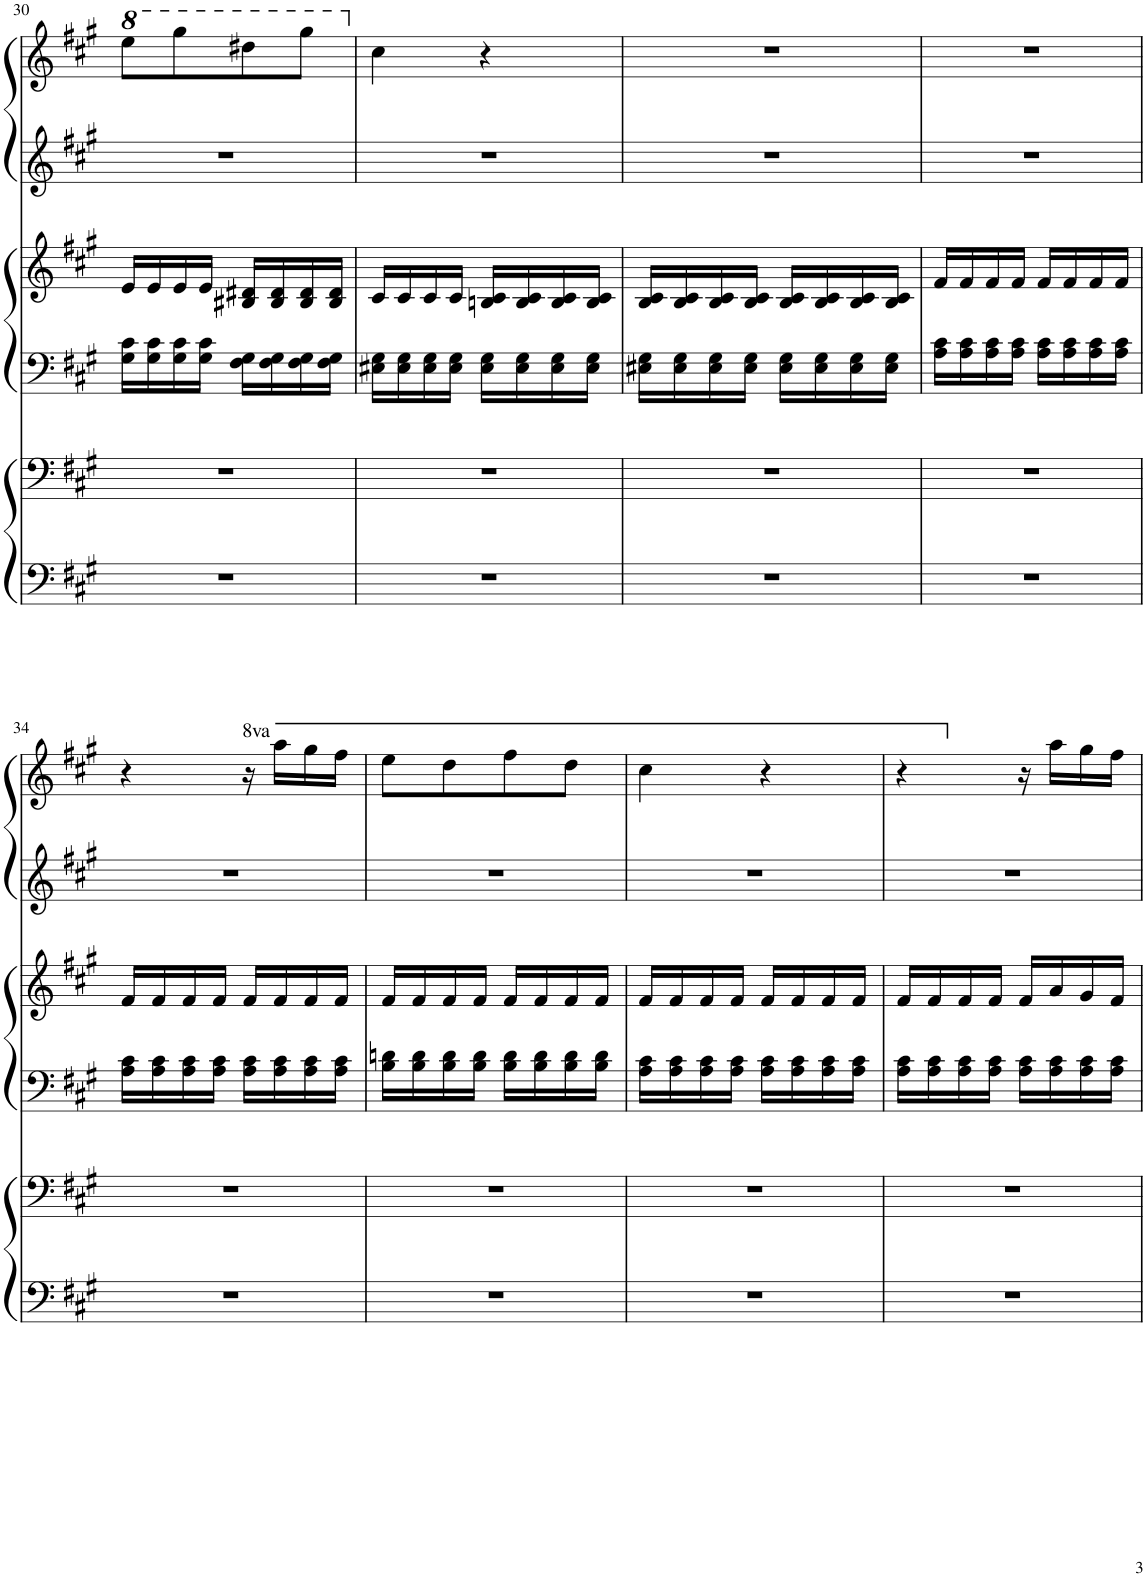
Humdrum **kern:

**kern	**kern	**kern	**kern	**kern	**kern
*part3	*part3	*part2	*part2	*part1	*part1
*staff6	*staff5	*staff4	*staff3	*staff2	*staff1
*I"Tertio	*	*I"Secondo	*	*I"Primo	*
!!LO:PB:g=z
*clefF4	*clefF4	*clefF4	*clefG2	*clefG2	*clefG2
*k[f#c#g#]	*k[f#c#g#]	*k[f#c#g#]	*k[f#c#g#]	*k[f#c#g#]	*k[f#c#g#]
*M2/4	*M2/4	*M2/4	*M2/4	*M2/4	*M2/4
*	*	*	*	*	*8va
=30	=30	=30	=30	=30	=30
2r	2r	16G#\ 16c#\LL	16e/LL	2r	8eee\L
.	.	16G#\ 16c#\	16e/	.	.
.	.	16G#\ 16c#\	16e/	.	8ggg#\
.	.	16G#\ 16c#\JJ	16e/JJ	.	.
.	.	16F#\ 16G#\LL	16B#X/ 16d#X/LL	.	8ddd#X\
.	.	16F#\ 16G#\	16B#/ 16d#/	.	.
.	.	16F#\ 16G#\	16B#/ 16d#/	.	8ggg#\J
.	.	16F#\ 16G#\JJ	16B#/ 16d#/JJ	.	.
=31	=31	=31	=31	=31	=31
*	*	*	*	*	*X8va
2r	2r	16E#X\ 16G#\LL	16c#/LL	2r	4ccc#\
.	.	16E#\ 16G#\	16c#/	.	.
.	.	16E#\ 16G#\	16c#/	.	.
.	.	16E#\ 16G#\JJ	16c#/JJ	.	.
.	.	16E#\ 16G#\LL	16Bn/ 16c#/LL	.	4r
.	.	16E#\ 16G#\	16B/ 16c#/	.	.
.	.	16E#\ 16G#\	16B/ 16c#/	.	.
.	.	16E#\ 16G#\JJ	16B/ 16c#/JJ	.	.
=32	=32	=32	=32	=32	=32
2r	2r	16E#X\ 16G#\LL	16B/ 16c#/LL	2r	2r
.	.	16E#\ 16G#\	16B/ 16c#/	.	.
.	.	16E#\ 16G#\	16B/ 16c#/	.	.
.	.	16E#\ 16G#\JJ	16B/ 16c#/JJ	.	.
.	.	16E#\ 16G#\LL	16B/ 16c#/LL	.	.
.	.	16E#\ 16G#\	16B/ 16c#/	.	.
.	.	16E#\ 16G#\	16B/ 16c#/	.	.
.	.	16E#\ 16G#\JJ	16B/ 16c#/JJ	.	.
=33	=33	=33	=33	=33	=33
2r	2r	16A\ 16c#\LL	16f#/LL	2r	2r
.	.	16A\ 16c#\	16f#/	.	.
.	.	16A\ 16c#\	16f#/	.	.
.	.	16A\ 16c#\JJ	16f#/JJ	.	.
.	.	16A\ 16c#\LL	16f#/LL	.	.
.	.	16A\ 16c#\	16f#/	.	.
.	.	16A\ 16c#\	16f#/	.	.
.	.	16A\ 16c#\JJ	16f#/JJ	.	.
!!LO:LB:g=z
=34	=34	=34	=34	=34	=34
2r	2r	16A\ 16c#\LL	16f#/LL	2r	4r
.	.	16A\ 16c#\	16f#/	.	.
.	.	16A\ 16c#\	16f#/	.	.
.	.	16A\ 16c#\JJ	16f#/JJ	.	.
*	*	*	*	*	*8va
.	.	16A\ 16c#\LL	16f#/LL	.	16r
.	.	16A\ 16c#\	16f#/	.	16aaa\LL
.	.	16A\ 16c#\	16f#/	.	16ggg#\
.	.	16A\ 16c#\JJ	16f#/JJ	.	16fff#\JJ
=35	=35	=35	=35	=35	=35
*	*	*	*	*	*X8va
2r	2r	16B\ 16dn\LL	16f#/LL	2r	8ee\L
.	.	16B\ 16d\	16f#/	.	.
.	.	16B\ 16d\	16f#/	.	8dd\
.	.	16B\ 16d\JJ	16f#/JJ	.	.
.	.	16B\ 16d\LL	16f#/LL	.	8ff#\
.	.	16B\ 16d\	16f#/	.	.
.	.	16B\ 16d\	16f#/	.	8dd\J
.	.	16B\ 16d\JJ	16f#/JJ	.	.
=36	=36	=36	=36	=36	=36
2r	2r	16A\ 16c#\LL	16f#/LL	2r	4cc#\
.	.	16A\ 16c#\	16f#/	.	.
.	.	16A\ 16c#\	16f#/	.	.
.	.	16A\ 16c#\JJ	16f#/JJ	.	.
.	.	16A\ 16c#\LL	16f#/LL	.	4r
.	.	16A\ 16c#\	16f#/	.	.
.	.	16A\ 16c#\	16f#/	.	.
.	.	16A\ 16c#\JJ	16f#/JJ	.	.
=37	=37	=37	=37	=37	=37
2r	2r	16A\ 16c#\LL	16f#/LL	2r	4r
.	.	16A\ 16c#\	16f#/	.	.
.	.	16A\ 16c#\	16f#/	.	.
.	.	16A\ 16c#\JJ	16f#/JJ	.	.
.	.	16A\ 16c#\LL	16f#/LL	.	16r
.	.	16A\ 16c#\	16a/	.	16aa\LL
.	.	16A\ 16c#\	16g#/	.	16gg#\
.	.	16A\ 16c#\JJ	16f#/JJ	.	16ff#\JJ
=	=	=	=	=	=
*-	*-	*-	*-	*-	*-
